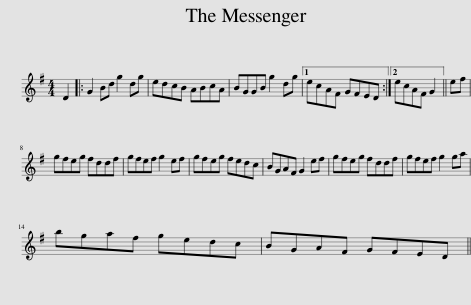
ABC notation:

X:1
L:1/8
M:4/4
I:linebreak $
K:G
V:1 treble
V:1
 D2 |: G2 Bd g2 dg | edcB ABcA | BGGB g2 dg |1 ecAF GFED :|2 %5
 ecAF G2 || ef |$ gfeg fddf | gfef g2 ef | gfeg fedc | %10
 BGAF G2 ef | gfeg fddf | gfef g2 ga |$ bgaf gedc | BGAF GFED || %15
